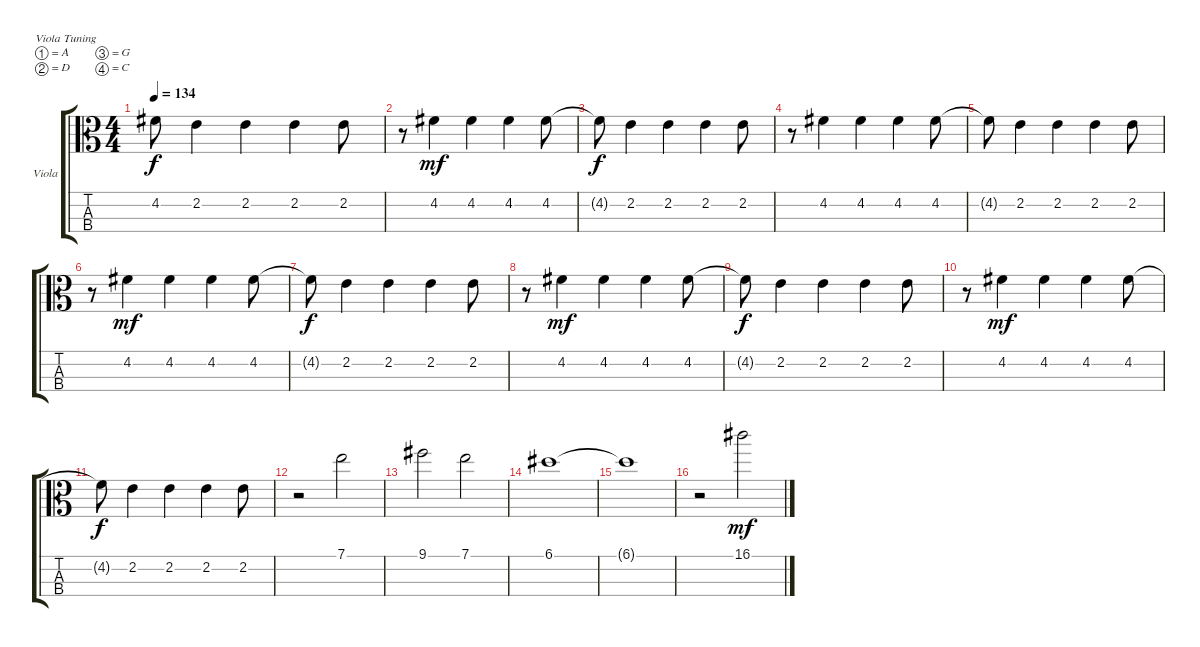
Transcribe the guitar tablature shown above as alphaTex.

\defaultSystemsLayout 4
\bracketExtendMode groupsimilarinstruments
\firstSystemTrackNameOrientation horizontal
\otherSystemsTrackNameOrientation horizontal
\track ("Cello" "Viola") {instrument viola}
\staff {score tabs}
\tuning (A4 D4 G3 C3)
\ts (4 4)
\tempo 134
\clef c3
\ks c
4.2{t}.8{dy f} 2.2.4 2.2.4 2.2.4 2.2.8 |
r.8 4.2.4{dy mf} 4.2.4 4.2.4 4.2.8 |
4.2{t}.8{dy f} 2.2.4 2.2.4 2.2.4 2.2.8 |
r.8 4.2.4 4.2.4 4.2.4 4.2.8 |
4.2{t}.8 2.2.4 2.2.4 2.2.4 2.2.8 |
r.8 4.2.4{dy mf} 4.2.4 4.2.4 4.2.8 |
4.2{t}.8{dy f} 2.2.4 2.2.4 2.2.4 2.2.8 |
r.8 4.2.4{dy mf} 4.2.4 4.2.4 4.2.8 |
4.2{t}.8{dy f} 2.2.4 2.2.4 2.2.4 2.2.8 |
r.8 4.2.4{dy mf} 4.2.4 4.2.4 4.2.8 |
4.2{t}.8{dy f} 2.2.4 2.2.4 2.2.4 2.2.8 |
r.2 7.1.2 |
9.1.2 7.1.2 |
6.1.1 |
6.1{t}.1 |
r.2 16.1.2{dy mf}
